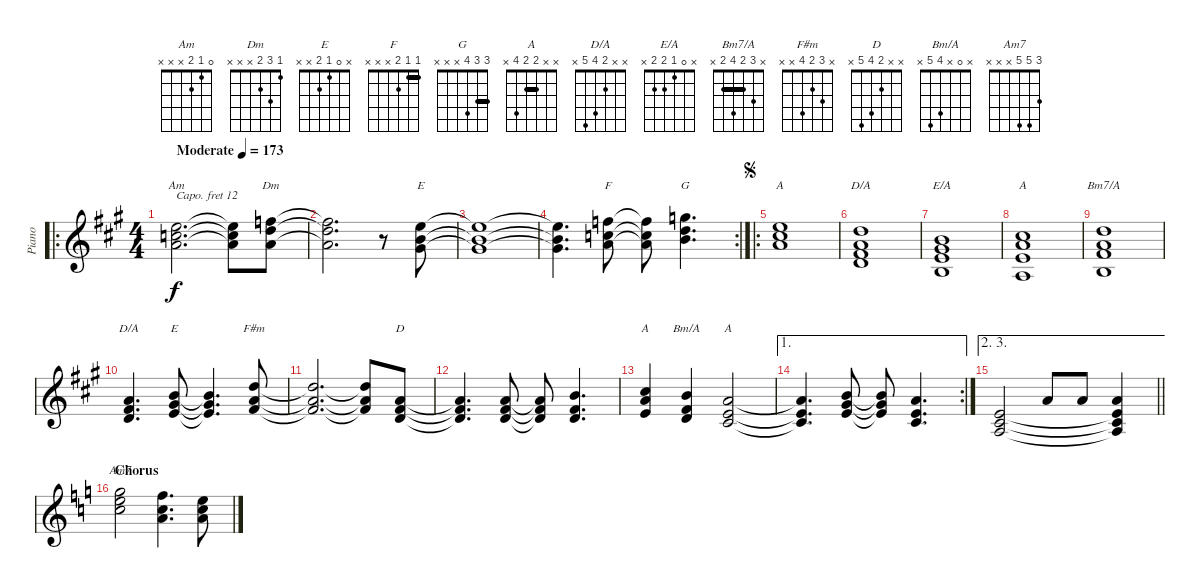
\track ("Piano" "Piano") {instrument brightacousticpiano}
\staff {score}
\capo 12
\tuning (E4 B3 G3 D3 A2 E2) {hide}
\chord ("Am" 0 1 2 x x x)
\chord ("Dm" 1 3 2 x x x)
\chord ("E" 0 0 1 x x x)
\chord ("F" 1 1 2 x x x) {barre 1}
\chord ("G" 3 3 4 x x x) {barre 3}
\chord ("A" 0 2 2 x x x)
\chord ("D/A" x 3 2 4 5 x)
\chord ("E/A" x 0 1 2 2 x)
\chord ("A" x 2 2 2 0 x) {barre 2}
\chord ("Bm7/A" x 3 2 4 2 x) {barre 2}
\chord ("D/A" x x 2 4 5 x)
\chord ("E" x 0 1 2 x x)
\chord ("F#m" x 3 2 4 x x)
\chord ("D" x x 2 4 5 x)
\chord ("A" x 2 2 2 x x) {barre 2}
\chord ("Bm/A" x 0 x 4 5 x)
\chord ("A" x x 2 2 4 x) {barre 2}
\chord ("Am7" 3 5 5 x x x)
\ro
\ts (4 4)
\tempo (173 "Moderate")
\clef g2
\ks a
(0.1 1.2 2.3).2{d ch "Am" dy f instrument brightacousticpiano} (0.1{t} 1.2{t} 2.3{t}).8 (1.1 3.2 2.3).8{ch "Dm"} |
(1.1{t} 3.2{t} 2.3{t}).2{d} r.8 (0.1 0.2 1.3).8{ch "E"} |
(0.1{t} 0.2{t} 1.3{t}).1 |
\rc 2
(0.1{t} 0.2{t} 1.3{t}).4{d} (1.1 1.2 2.3).8{ch "F"} (1.1{t} 1.2{t} 2.3{t}).8 (3.1 3.2 4.3).4{d ch "G"} |
\ro
\jump segno
(0.1 2.2 2.3).1{ch "A"} |
(3.2 2.3 4.4 5.5).1{ch "D/A"} |
(0.2 1.3 2.4 2.5).1{ch "E/A"} |
(2.2 2.3 2.4 0.5).1{ch "A"} |
(3.2 2.3 4.4 2.5).1{ch "Bm7/A"} |
(2.3 4.4 5.5).4{d ch "D/A"} (0.2 1.3 2.4).8{ch "E"} (0.2{t} 1.3{t} 2.4{t}).4{d} (3.2 2.3 4.4).8{ch "F#m"} |
(3.2{t} 2.3{t} 4.4{t}).2{d} (3.2{t} 2.3{t} 4.4{t}).8 (2.3 4.4 5.5).8{ch "D"} |
(2.3{t} 4.4{t} 5.5{t}).4{d} (2.3 4.4 5.5).8 (2.3{t} 4.4{t} 5.5{t}).8 (4.3 4.4 5.5).4{d} |
(2.2 2.3 2.4).4{ch "A"} (0.2 4.4 5.5).4{ch "Bm/A"} (2.3 2.4 4.5).2{ch "A"} |
\ae 1
\rc 2
(2.3{t} 2.4{t} 4.5{t}).4{d} (0.2 1.3 2.4).8 (0.2{t} 1.3{t} 2.4{t}).8 (2.3 2.4 4.5).4{d} |
\ae (2 3)
\barLineRight lightlight
(2.4 4.5 5.6).2 2.3.8 2.3.8 (2.3 2.4{t} 4.5{t} 5.6{t}).4 |
\section ("" "Chorus")
\ks c
(3.1 5.2 5.3).2{ch "Am7"} (1.1 1.2 2.3).4{d} (0.1 1.2 2.3).8
